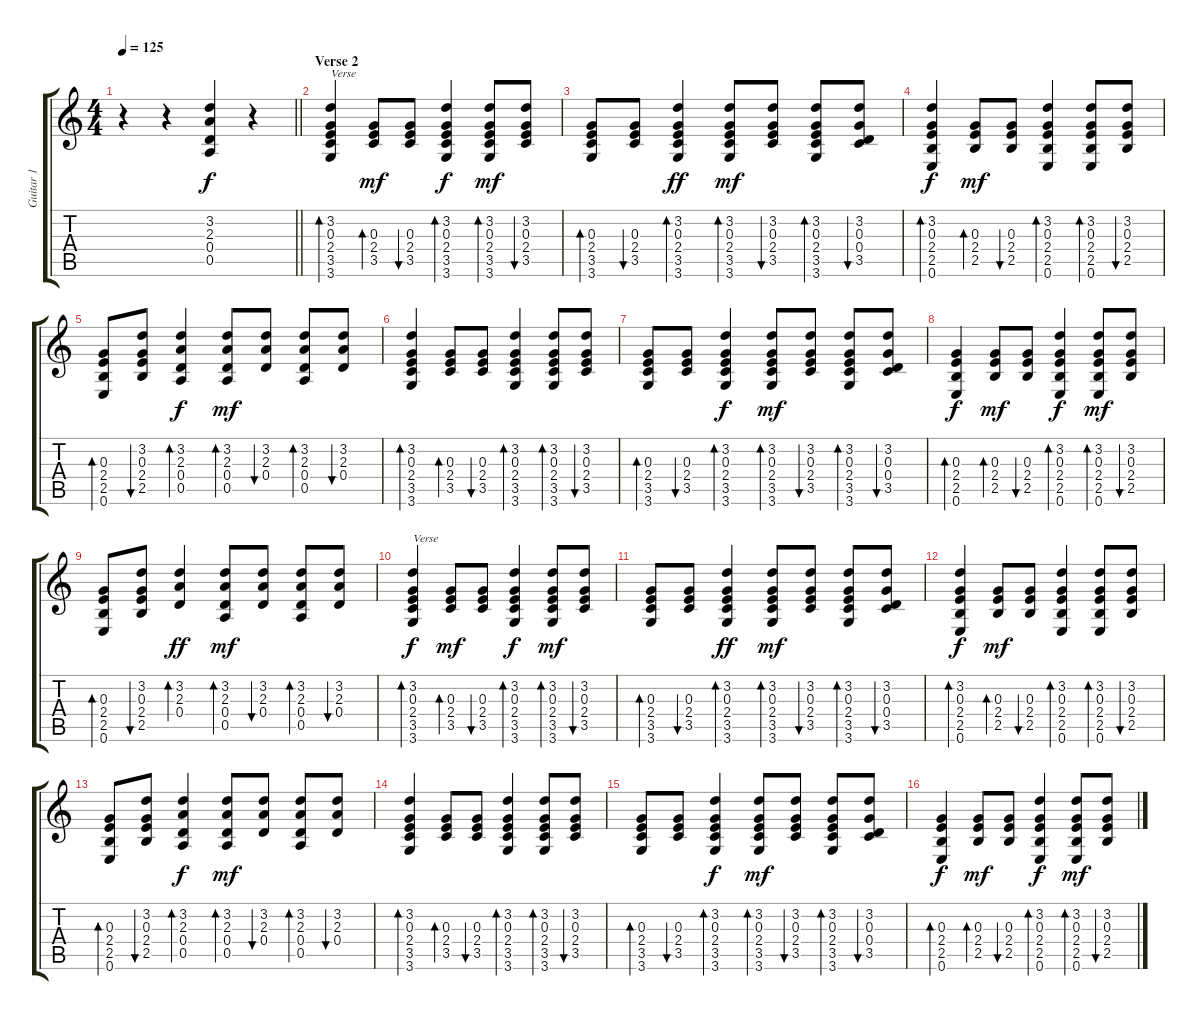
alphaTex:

\track ("Guitar 1" "Guitar 1") {instrument acousticguitarsteel}
\staff {score tabs}
\tuning (E4 B3 G3 D3 A2 E2) {hide}
\ts (4 4)
\tempo 125
\clef g2
\barLineRight lightlight
\ks c
r.4{dy f} r.4 (3.2{t} 2.3{t} 0.4{t} 0.5{t}).4 r.4 |
\section ("" "Verse 2")
(3.2 0.3 2.4 3.5 3.6).4{bd 30 txt "Verse" volume 12 balance 8} (0.3 2.4 3.5).8{bd 30 dy mf} (0.3 2.4 3.5).8{bu 30} (3.2 0.3 2.4 3.5 3.6).4{bd 30 dy f} (3.2 0.3 2.4 3.5 3.6).8{bd 30 dy mf} (3.2 0.3 2.4 3.5).8{bu 30} |
(0.3 2.4 3.5 3.6).8{bd 30 volume 12 balance 8} (0.3 2.4 3.5).8{bu 30} (3.2 0.3 2.4 3.5 3.6).4{bd 30 dy ff} (3.2 0.3 2.4 3.5 3.6).8{bd 30 dy mf} (3.2 0.3 2.4 3.5).8{bu 30} (3.2 0.3 2.4 3.5 3.6).8{bd 30} (3.2 0.3 0.4 3.5).8{bu 30} |
(3.2 0.3 2.4 2.5 0.6).4{bd 30 dy f volume 12 balance 8} (0.3 2.4 2.5).8{bd 60 dy mf} (0.3 2.4 2.5).8{bu 60} (3.2 0.3 2.4 2.5 0.6).4{bd 30} (3.2 0.3 2.4 2.5 0.6).8{bd 60} (3.2 0.3 2.4 2.5).8{bu 60} |
(0.3 2.4 2.5 0.6).8{bd 60 volume 12 balance 8} (3.2 0.3 2.4 2.5).8{bu 60} (3.2 2.3 0.4 0.5).4{bd 60 dy f} (3.2 2.3 0.4 0.5).8{bd 30 dy mf} (3.2 2.3 0.4).8{bu 30} (3.2 2.3 0.4 0.5).8{bd 30} (3.2 2.3 0.4).8{bu 30} |
(3.2 0.3 2.4 3.5 3.6).4{bd 30 volume 12 balance 8} (0.3 2.4 3.5).8{bd 60} (0.3 2.4 3.5).8{bu 60} (3.2 0.3 2.4 3.5 3.6).4{bd 30} (3.2 0.3 2.4 3.5 3.6).8{bd 60} (3.2 0.3 2.4 3.5).8{bu 60} |
(0.3 2.4 3.5 3.6).8{bd 60 volume 12 balance 8} (0.3 2.4 3.5).8{bu 60} (3.2 0.3 2.4 3.5 3.6).4{bd 60 dy f} (3.2 0.3 2.4 3.5 3.6).8{bd 30 dy mf} (3.2 0.3 2.4 3.5).8{bu 30} (3.2 0.3 2.4 3.5 3.6).8{bd 30} (3.2 0.3 0.4 3.5).8{bu 30} |
(0.3 2.4 2.5 0.6).4{bd 60 dy f volume 12 balance 8} (0.3 2.4 2.5).8{bd 30 dy mf} (0.3 2.4 2.5).8{bu 30} (3.2 0.3 2.4 2.5 0.6).4{bd 60 dy f} (3.2 0.3 2.4 2.5 0.6).8{bd 30 dy mf} (3.2 0.3 2.4 2.5).8{bu 30} |
(0.3 2.4 2.5 0.6).8{bd 30 volume 12 balance 8} (3.2 0.3 2.4 2.5).8{bu 30} (3.2 2.3 0.4).4{bd 60 dy ff} (3.2 2.3 0.4 0.5).8{bd 30 dy mf} (3.2 2.3 0.4).8{bu 30} (3.2 2.3 0.4 0.5).8{bd 30} (3.2 2.3 0.4).8{bu 30} |
(3.2 0.3 2.4 3.5 3.6).4{bd 30 txt "Verse" dy f volume 12 balance 8} (0.3 2.4 3.5).8{bd 30 dy mf} (0.3 2.4 3.5).8{bu 30} (3.2 0.3 2.4 3.5 3.6).4{bd 30 dy f} (3.2 0.3 2.4 3.5 3.6).8{bd 30 dy mf} (3.2 0.3 2.4 3.5).8{bu 30} |
(0.3 2.4 3.5 3.6).8{bd 30 volume 12 balance 8} (0.3 2.4 3.5).8{bu 30} (3.2 0.3 2.4 3.5 3.6).4{bd 30 dy ff} (3.2 0.3 2.4 3.5 3.6).8{bd 30 dy mf} (3.2 0.3 2.4 3.5).8{bu 30} (3.2 0.3 2.4 3.5 3.6).8{bd 30} (3.2 0.3 0.4 3.5).8{bu 30} |
(3.2 0.3 2.4 2.5 0.6).4{bd 30 dy f volume 12 balance 8} (0.3 2.4 2.5).8{bd 60 dy mf} (0.3 2.4 2.5).8{bu 60} (3.2 0.3 2.4 2.5 0.6).4{bd 30} (3.2 0.3 2.4 2.5 0.6).8{bd 60} (3.2 0.3 2.4 2.5).8{bu 60} |
(0.3 2.4 2.5 0.6).8{bd 60 volume 12 balance 8} (3.2 0.3 2.4 2.5).8{bu 60} (3.2 2.3 0.4 0.5).4{bd 60 dy f} (3.2 2.3 0.4 0.5).8{bd 30 dy mf} (3.2 2.3 0.4).8{bu 30} (3.2 2.3 0.4 0.5).8{bd 30} (3.2 2.3 0.4).8{bu 30} |
(3.2 0.3 2.4 3.5 3.6).4{bd 30 volume 12 balance 8} (0.3 2.4 3.5).8{bd 60} (0.3 2.4 3.5).8{bu 60} (3.2 0.3 2.4 3.5 3.6).4{bd 30} (3.2 0.3 2.4 3.5 3.6).8{bd 60} (3.2 0.3 2.4 3.5).8{bu 60} |
(0.3 2.4 3.5 3.6).8{bd 60 volume 12 balance 8} (0.3 2.4 3.5).8{bu 60} (3.2 0.3 2.4 3.5 3.6).4{bd 60 dy f} (3.2 0.3 2.4 3.5 3.6).8{bd 30 dy mf} (3.2 0.3 2.4 3.5).8{bu 30} (3.2 0.3 2.4 3.5 3.6).8{bd 30} (3.2 0.3 0.4 3.5).8{bu 30} |
(0.3 2.4 2.5 0.6).4{bd 60 dy f volume 12 balance 8} (0.3 2.4 2.5).8{bd 30 dy mf} (0.3 2.4 2.5).8{bu 30} (3.2 0.3 2.4 2.5 0.6).4{bd 60 dy f} (3.2 0.3 2.4 2.5 0.6).8{bd 30 dy mf} (3.2 0.3 2.4 2.5).8{bu 30}
